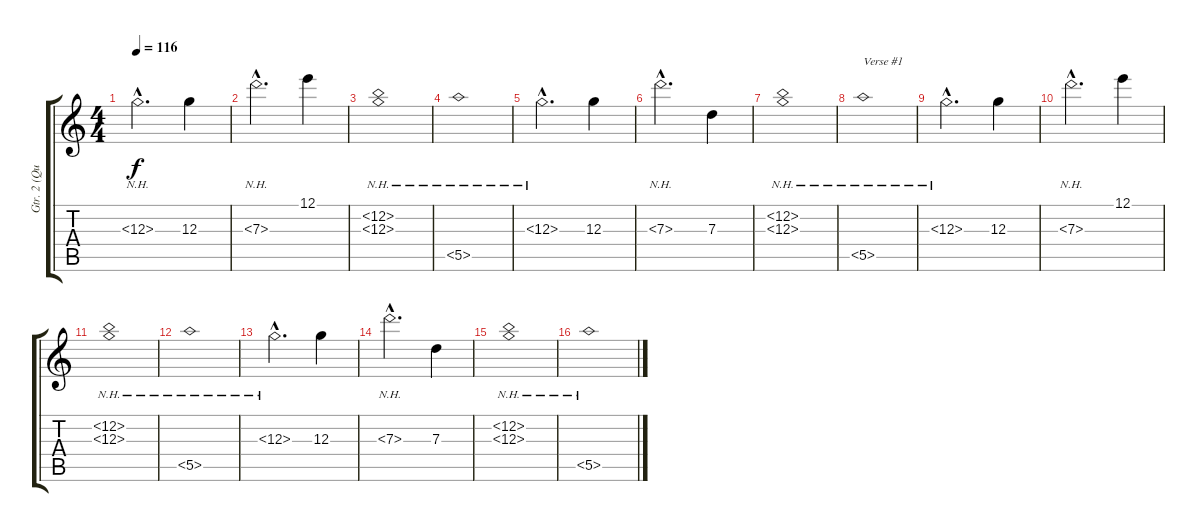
\track ("Gtr. 2 (Quiet)" "Gtr. 2 (Qu") {instrument distortionguitar}
\staff {score tabs}
\tuning (E4 B3 G3 D3 A2 E2) {hide}
\ts (4 4)
\tempo 116
\clef g2
\ks c
12.3{nh hac}.2{d dy f} 12.3.4 |
7.3{nh hac}.2{d} 12.1.4 |
(12.2{nh} 12.3{nh}).1 |
5.5{nh}.1 |
12.3{nh hac}.2{d} 12.3.4 |
7.3{nh hac}.2{d} 7.3.4 |
(12.2{nh} 12.3{nh}).1 |
5.5{nh}.1{txt "Verse #1"} |
12.3{nh hac}.2{d} 12.3.4 |
7.3{nh hac}.2{d} 12.1.4 |
(12.2{nh} 12.3{nh}).1 |
5.5{nh}.1 |
12.3{nh hac}.2{d} 12.3.4 |
7.3{nh hac}.2{d} 7.3.4 |
(12.2{nh} 12.3{nh}).1 |
5.5{nh}.1
